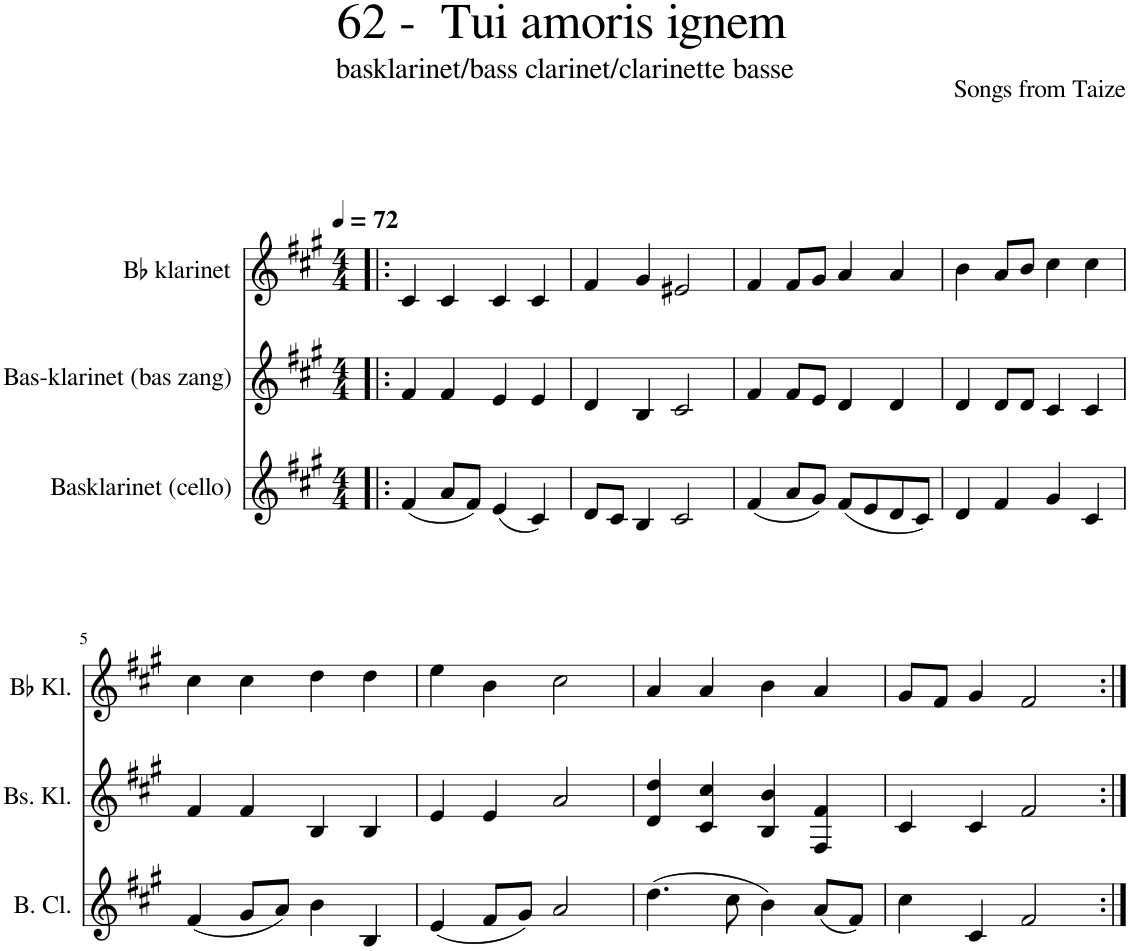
**kern	**kern	**kern
*part3	*part2	*part1
*staff3	*staff2	*staff1
*I"Basklarinet (cello)	*I"Bas-klarinet (bas zang)	*I"Bb klarinet
*I'B. Cl.	*I'Bs. Kl.	*I'Bb Kl.
*clefG2	*clefG2	*clefG2
*Trd8c14	*Trd8c14	*Trd1c2
*k[f#c#g#]	*k[f#c#g#]	*k[f#c#g#]
*M4/4	*M4/4	*M4/4
*MM72	*MM72	*MM72
=1!|:	=1!|:	=1!|:
(4f#/	4f#/	4c#/
8a/L	4f#/	4c#/
8f#/J)	.	.
(4e/	4e/	4c#/
4c#/)	4e/	4c#/
=2	=2	=2
8d/L	4d/	4f#/
8c#/J	.	.
4B/	4B/	4g#/
2c#/	2c#/	2e#X/
=3	=3	=3
(4f#/	4f#/	4f#/
8a/L	8f#/L	8f#/L
8g#/J)	8e/J	8g#/J
(8f#/L	4d/	4a/
8e/	.	.
8d/	4d/	4a/
8c#/J)	.	.
=4	=4	=4
4d/	4d/	4b\
4f#/	8d/L	8a/L
.	8d/J	8b/J
4g#/	4c#/	4cc#\
4c#/	4c#/	4cc#\
!!LO:LB:g=z
=5	=5	=5
(4f#/	4f#/	4cc#\
8g#/L	4f#/	4cc#\
8a/J)	.	.
4b\	4B/	4dd\
4B/	4B/	4dd\
=6	=6	=6
(4e/	4e/	4ee\
8f#/L	4e/	4b\
8g#/J)	.	.
2a/	2a/	2cc#\
=7	=7	=7
(4.dd\	4d/ 4dd/	4a/
.	4c#/ 4cc#/	4a/
8cc#\	.	.
4b\)	4B/ 4b/	4b\
(8a/L	4F#/ 4f#/	4a/
8f#/J)	.	.
=8	=8	=8
4cc#\	4c#/	8g#/L
.	.	8f#/J
4c#/	4c#/	4g#/
2f#/	2f#/	2f#/
=:|!	=:|!	=:|!
*-	*-	*-
